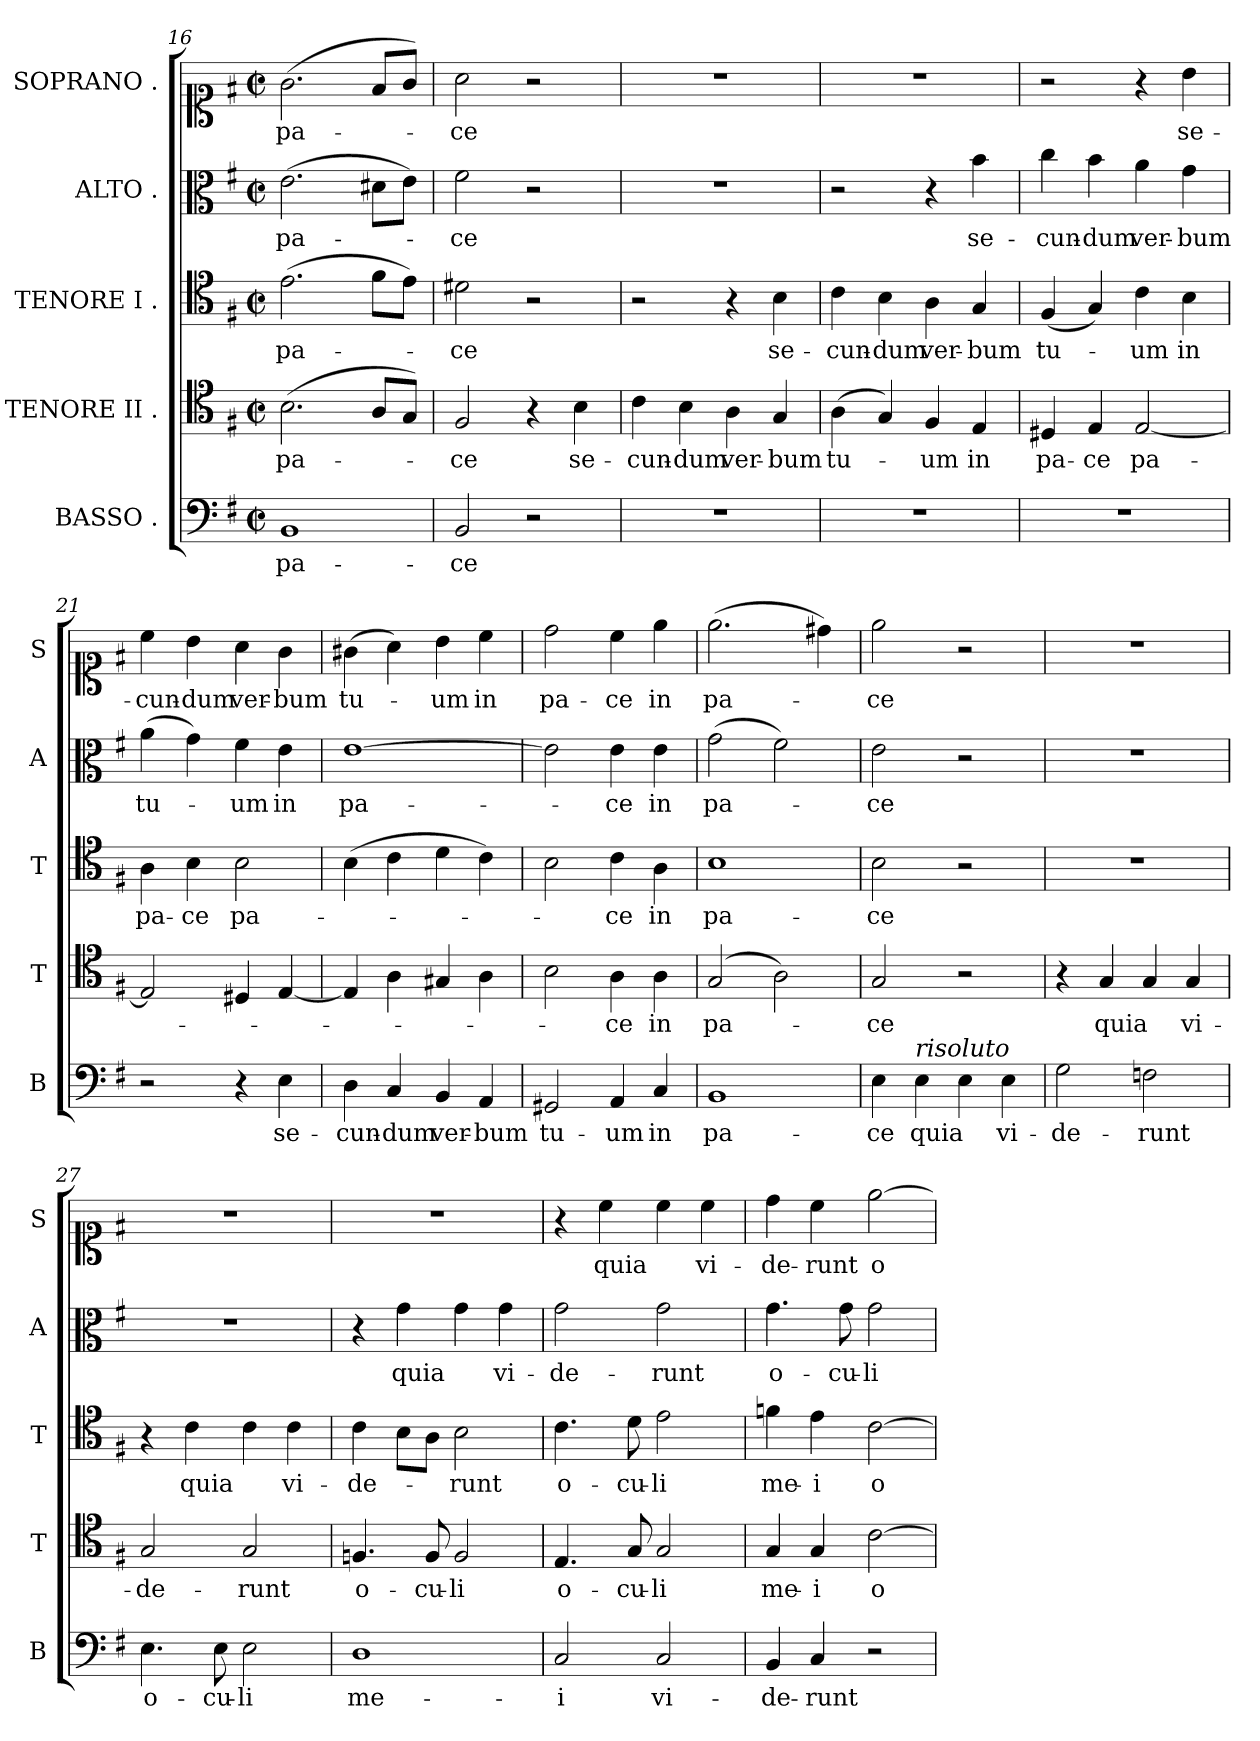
**kern	**text	**kern	**text	**kern	**text	**kern	**text	**kern	**text
*part5	*part5	*part4	*part4	*part3	*part3	*part2	*part2	*part1	*part1
*staff5	*staff5	*staff4	*staff4	*staff3	*staff3	*staff2	*staff2	*staff1	*staff1
*I"BASSO .	*	*I"TENORE II .	*	*I"TENORE I .	*	*I"ALTO .	*	*I"SOPRANO .	*
*I'B	*	*I'T	*	*I'T	*	*I'A	*	*I'S	*
*clefF4	*	*clefC4	*	*clefC4	*	*clefC3	*	*clefC1	*
*k[f#]	*	*k[f#]	*	*k[f#]	*	*k[f#]	*	*k[f#]	*
*G:	*	*	*	*	*	*G:	*	*G:	*
*M2/2	*	*M2/2	*	*M2/2	*	*M2/2	*	*M2/2	*
*met(c|)	*	*met(c|)	*	*met(c|)	*	*met(c|)	*	*met(c|)	*
=16	=16	=16	=16	=16	=16	=16	=16	=16	=16
1BB	pa-	(<2.B	pa-	(>2.e	pa-	(>2.e	pa-	(>2.g	pa-
.	.	8AL	.	8f#L	.	8d#XL	.	8f#L	.
.	.	8GJ)	.	8eJ)	.	8eJ)	.	8gJ)	.
=17	=17	=17	=17	=17	=17	=17	=17	=17	=17
2BB	-ce	2F#	-ce	2d#X	-ce	2f#	-ce	2a	-ce
2r	.	4r	.	2r	.	2r	.	2r	.
.	.	4B	se-	.	.	.	.	.	.
=18	=18	=18	=18	=18	=18	=18	=18	=18	=18
1r	.	4c	-cun-	2r	.	1r	.	1r	.
.	.	4B	-dum	.	.	.	.	.	.
.	.	4A	ver-	4r	.	.	.	.	.
.	.	4G	-bum	4B	se-	.	.	.	.
=19	=19	=19	=19	=19	=19	=19	=19	=19	=19
1r	.	(<4A	tu-	4c	-cun-	2r	.	1r	.
.	.	4G)	.	4B	-dum	.	.	.	.
.	.	4F#	-um	4A	ver-	4r	.	.	.
.	.	4E	in	4G	-bum	4b	se-	.	.
=20	=20	=20	=20	=20	=20	=20	=20	=20	=20
1r	.	4D#X	pa-	(<4F#	tu-	4cc	-cun-	2r	.
.	.	4E	-ce	4G)	.	4b	-dum	.	.
.	.	[2E	pa-	4c	-um	4a	ver-	4r	.
.	.	.	.	4B	in	4g	-bum	4b	se-
=21	=21	=21	=21	=21	=21	=21	=21	=21	=21
2r	.	2E]	.	4A	pa-	(>4a	tu-	4cc	-cun-
.	.	.	.	4B	-ce	4g)	.	4b	-dum
4r	.	4D#X	.	2B	pa-	4f#	-um	4a	ver-
4E	se-	[4E	.	.	.	4e	in	4g	-bum
=22	=22	=22	=22	=22	=22	=22	=22	=22	=22
4D	-cun-	4E]	.	(>4B	.	[1e	pa-	(>4g#X	tu-
4C	-dum	4A	.	4c	.	.	.	4a)	.
4BB	ver-	4G#X	.	4d	.	.	.	4b	-um
4AA	-bum	4A	.	4c)	.	.	.	4cc	in
=23	=23	=23	=23	=23	=23	=23	=23	=23	=23
2GG#X	tu-	2B	.	2B	.	2e]	.	2dd	pa-
4AA	-um	4A	-ce	4c	-ce	4e	-ce	4cc	-ce
4C	in	4A	in	4A	in	4e	in	4ee	in
=24	=24	=24	=24	=24	=24	=24	=24	=24	=24
1BB	pa-	(>2G	pa-	1B	pa-	(>2g	pa-	(>2.ee	pa-
.	.	2A)	.	.	.	2f#)	.	.	.
.	.	.	.	.	.	.	.	4dd#X)	.
=25	=25	=25	=25	=25	=25	=25	=25	=25	=25
4E	-ce	2G	-ce	2B	-ce	2e	-ce	2ee	-ce
!LO:TX:a:i:t=risoluto	!	!	!	!	!	!	!	!	!
4E	quia	.	.	.	.	.	.	.	.
4E	.	2r	.	2r	.	2r	.	2r	.
4E	vi-	.	.	.	.	.	.	.	.
=26	=26	=26	=26	=26	=26	=26	=26	=26	=26
2G	-de-	4r	.	1r	.	1r	.	1r	.
.	.	4G	quia	.	.	.	.	.	.
2Fn	-runt	4G	.	.	.	.	.	.	.
.	.	4G	vi-	.	.	.	.	.	.
=27	=27	=27	=27	=27	=27	=27	=27	=27	=27
4.E	o-	2G	-de-	4r	.	1r	.	1r	.
.	.	.	.	4c	quia	.	.	.	.
8E	-cu-	.	.	.	.	.	.	.	.
2E	-li	2G	-runt	4c	.	.	.	.	.
.	.	.	.	4c	vi-	.	.	.	.
=28	=28	=28	=28	=28	=28	=28	=28	=28	=28
1D	me-	4.Fn	o-	4c	-de-	4r	.	1r	.
.	.	.	.	8BL	.	4g	quia	.	.
.	.	8F	-cu-	8AJ	.	.	.	.	.
.	.	2F	-li	2B	-runt	4g	.	.	.
.	.	.	.	.	.	4g	vi-	.	.
=29	=29	=29	=29	=29	=29	=29	=29	=29	=29
2C	-i	4.E	o-	4.c	o-	2g	-de-	4r	.
.	.	.	.	.	.	.	.	4cc	quia
.	.	8G	-cu-	8d	-cu-	.	.	.	.
2C	vi-	2G	-li	2e	-li	2g	-runt	4cc	.
.	.	.	.	.	.	.	.	4cc	vi-
=30	=30	=30	=30	=30	=30	=30	=30	=30	=30
4BB	-de-	4G	me-	4fn	me-	4.g	o-	4dd	-de-
4C	-runt	4G	-i	4e	-i	.	.	4cc	-runt
.	.	.	.	.	.	8g	-cu-	.	.
2r	.	[2c	o-	[2c	o-	2g	-li	[2ee	o-
=	=	=	=	=	=	=	=	=	=
*-	*-	*-	*-	*-	*-	*-	*-	*-	*-
